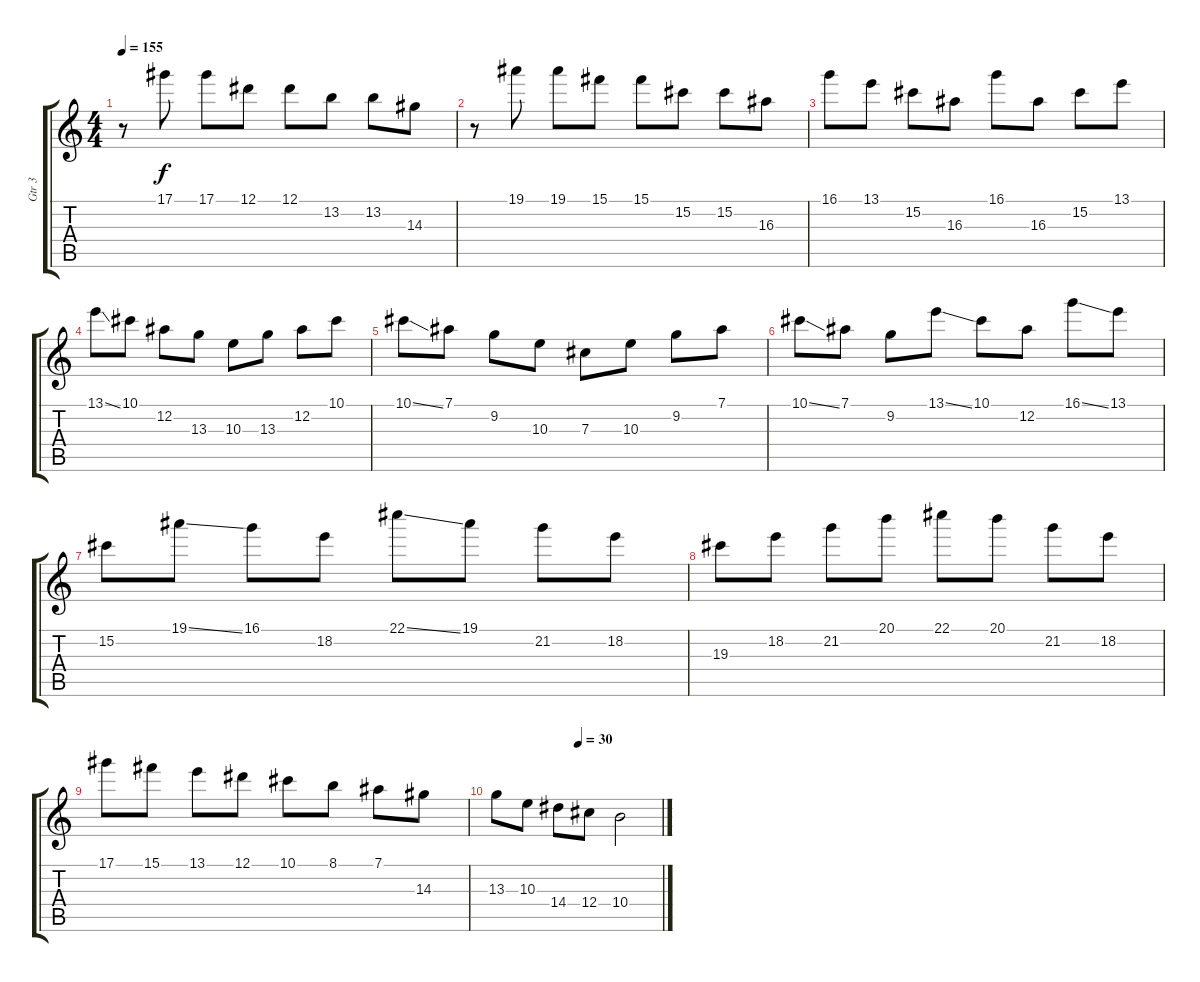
\track ("Gtr 3" "Gtr 3") {instrument electricguitarjazz}
\staff {score tabs}
\tuning (Eb4 Bb3 Gb3 Db3 Ab2 Eb2) {hide}
\ts (4 4)
\tempo 155
\clef g2
\ks c
r.8{dy f} 17.1.8 17.1.8 12.1.8 12.1.8 13.2.8 13.2.8 14.3.8 |
r.8 19.1.8 19.1.8 15.1.8 15.1.8 15.2.8 15.2.8 16.3.8 |
16.1.8 13.1.8 15.2.8 16.3.8 16.1.8 16.3.8 15.2.8 13.1.8 |
13.1{ss}.8 10.1.8 12.2.8 13.3.8 10.3.8 13.3.8 12.2.8 10.1.8 |
10.1{ss}.8 7.1.8 9.2.8 10.3.8 7.3.8 10.3.8 9.2.8 7.1.8 |
10.1{ss}.8 7.1.8 9.2.8 13.1{ss}.8 10.1.8 12.2.8 16.1{ss}.8 13.1.8 |
15.2.8 19.1{ss}.8 16.1.8 18.2.8 22.1{ss}.8 19.1.8 21.2.8 18.2.8 |
19.3.8 18.2.8 21.2.8 20.1.8 22.1.8 20.1.8 21.2.8 18.2.8 |
17.1.8 15.1.8 13.1.8 12.1.8 10.1.8 8.1.8 7.1.8 14.3.8 |
\tempo (30 0.5)
13.3.8 10.3.8 14.4.8 12.4.8 10.4.2
